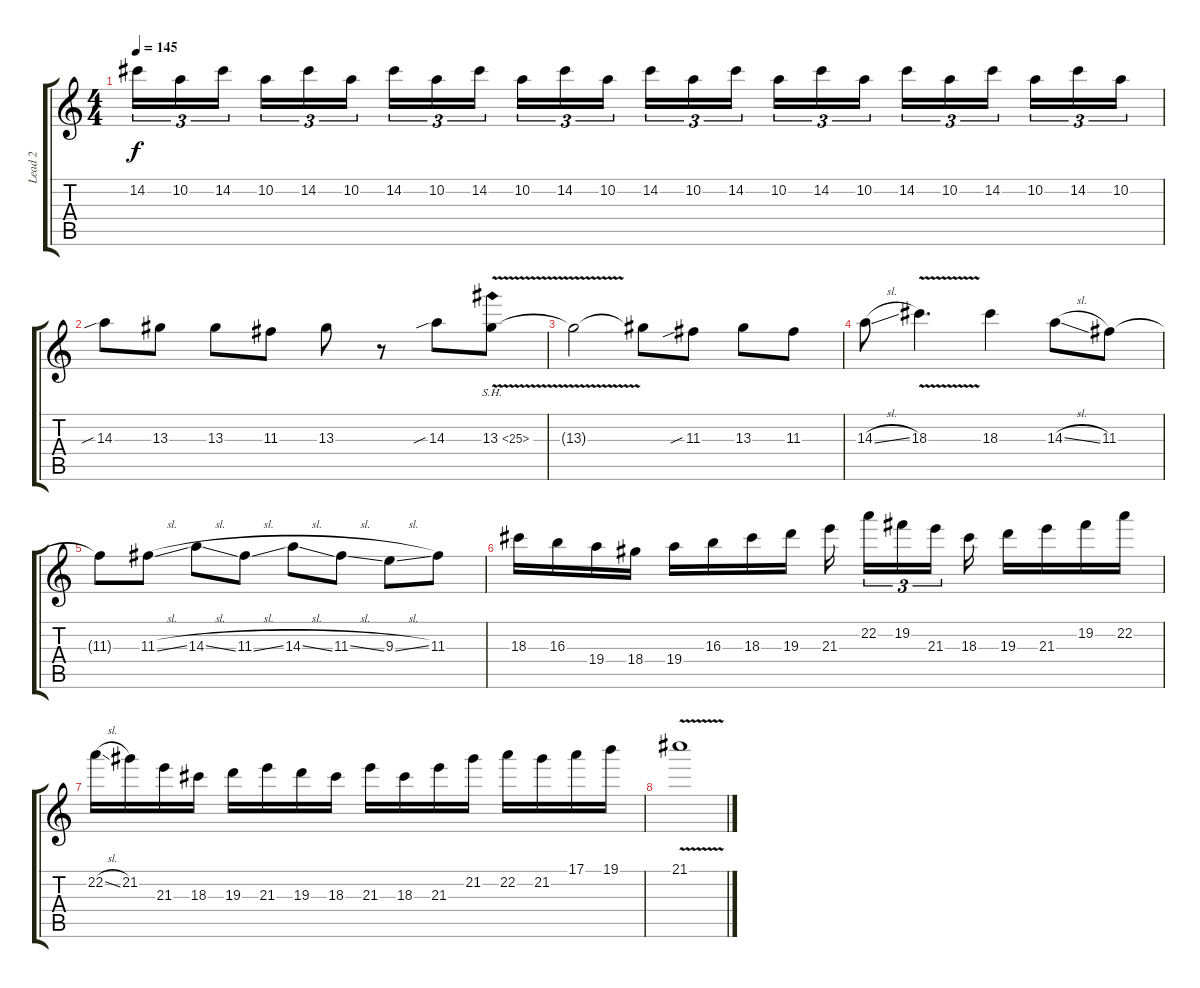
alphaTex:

\track ("Lead 2" "Lead 2") {mute instrument distortionguitar}
\staff {score tabs}
\tuning (E4 B3 G3 D3 A2 E2) {hide}
\ts (4 4)
\tempo 145
\clef g2
\ks c
14.2.16{tu (3 2) dy f} 10.2.16{tu (3 2)} 14.2.16{tu (3 2) beam splitsecondary} 10.2.16{tu (3 2)} 14.2.16{tu (3 2)} 10.2.16{tu (3 2)} 14.2.16{tu (3 2)} 10.2.16{tu (3 2)} 14.2.16{tu (3 2) beam splitsecondary} 10.2.16{tu (3 2)} 14.2.16{tu (3 2)} 10.2.16{tu (3 2)} 14.2.16{tu (3 2)} 10.2.16{tu (3 2)} 14.2.16{tu (3 2) beam splitsecondary} 10.2.16{tu (3 2)} 14.2.16{tu (3 2)} 10.2.16{tu (3 2)} 14.2.16{tu (3 2)} 10.2.16{tu (3 2)} 14.2.16{tu (3 2) beam splitsecondary} 10.2.16{tu (3 2)} 14.2.16{tu (3 2)} 10.2.16{tu (3 2)} |
14.3{sib}.8 13.3.8 13.3.8 11.3.8 13.3.8 r.8 14.3{sib}.8 13.3{sh 12 v}.8 |
13.3{t}.2 13.3{t}.8 11.3{sib}.8 13.3.8 11.3.8 |
14.3{sl}.8 18.3{v}.4{d} 18.3.4 14.3{sl}.8 11.3.8 |
11.3{t}.8 11.3{sl}.8 14.3{sl}.8 11.3{sl}.8 14.3{sl}.8 11.3{sl}.8 9.3{sl}.8 11.3.8 |
18.3.16 16.3.16 19.4.16 18.4.16 19.4.16 16.3.16 18.3.16 19.3.16 21.3.16{beam splitsecondary} 22.2.16{tu (3 2)} 19.2.16{tu (3 2)} 21.3.16{tu (3 2) beam splitsecondary} 18.3.16 19.3.16 21.3.16 19.2.16 22.2.16 |
22.2{sl}.16 21.2.16 21.3.16 18.3.16 19.3.16 21.3.16 19.3.16 18.3.16 21.3.16 18.3.16 21.3.16 21.2.16 22.2.16 21.2.16 17.1.16 19.1.16 |
21.1{v}.1
